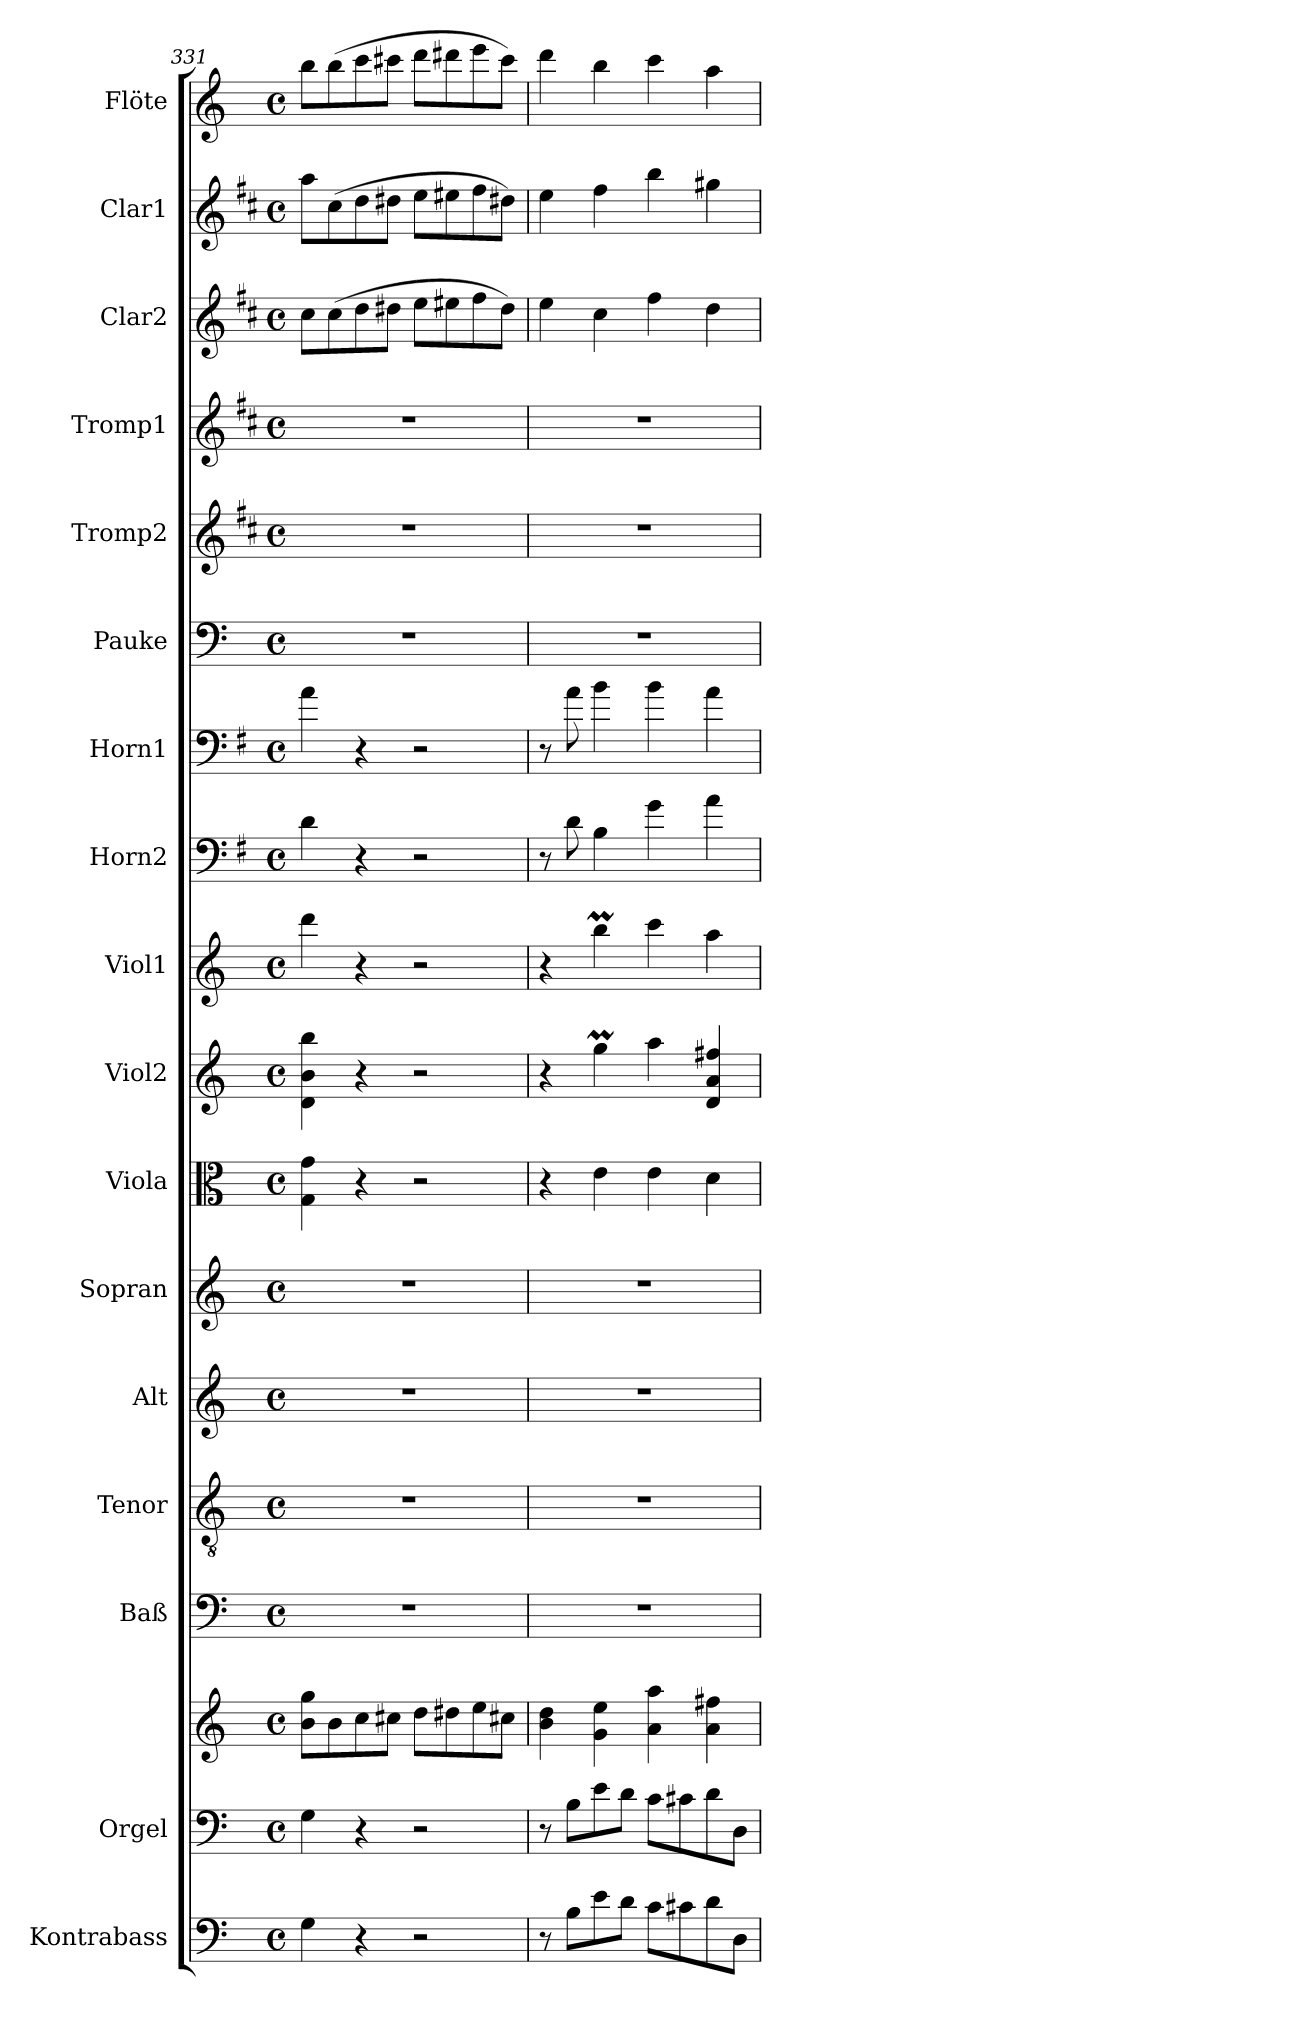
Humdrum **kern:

**kern	**kern	**kern	**kern	**kern	**kern	**kern	**kern	**kern	**kern	**kern	**kern	**kern	**kern	**kern	**kern	**kern	**kern
*part17	*part16	*part16	*part15	*part14	*part13	*part12	*part11	*part10	*part9	*part8	*part7	*part6	*part5	*part4	*part3	*part2	*part1
*staff18	*staff17	*staff16	*staff15	*staff14	*staff13	*staff12	*staff11	*staff10	*staff9	*staff8	*staff7	*staff6	*staff5	*staff4	*staff3	*staff2	*staff1
*I"Kontrabass	*I"Orgel	*	*I"Baß	*I"Tenor	*I"Alt	*I"Sopran	*I"Viola	*I"Viol2	*I"Viol1	*I"Horn2	*I"Horn1	*I"Pauke	*I"Tromp2	*I"Tromp1	*I"Clar2	*I"Clar1	*I"Flöte
*I'Kb	*	*	*I'B	*I'T	*I'A	*I'S	*I'Vla	*I'Vl2	*I'Vl1	*I'Hr2	*I'Hr1	*I'Pk	*I'Tr2	*I'Tr1	*I'Cl2	*I'Cl1	*I'Fl
*clefF4	*clefF4	*clefG2	*clefF4	*clefGv2	*clefG2	*clefG2	*clefC3	*clefG2	*clefG2	*clefF4	*clefF4	*clefF4	*clefG2	*clefG2	*clefG2	*clefG2	*clefG2
*ITrd7c12	*	*	*	*	*	*	*	*	*	*ITrd4c7	*ITrd4c7	*	*ITrd1c2	*ITrd1c2	*ITrd1c2	*ITrd1c2	*
*k[]	*k[]	*k[]	*k[]	*k[]	*k[]	*k[]	*k[]	*k[]	*k[]	*k[]	*k[]	*k[]	*k[]	*k[]	*k[]	*k[]	*k[]
*C:	*C:	*C:	*C:	*C:	*C:	*C:	*C:	*C:	*C:	*C:	*C:	*C:	*C:	*C:	*C:	*C:	*C:
*M4/4	*M4/4	*M4/4	*M4/4	*M4/4	*M4/4	*M4/4	*M4/4	*M4/4	*M4/4	*M4/4	*M4/4	*M4/4	*M4/4	*M4/4	*M4/4	*M4/4	*M4/4
*met(c)	*met(c)	*met(c)	*met(c)	*met(c)	*met(c)	*met(c)	*met(c)	*met(c)	*met(c)	*met(c)	*met(c)	*met(c)	*met(c)	*met(c)	*met(c)	*met(c)	*met(c)
=331	=331	=331	=331	=331	=331	=331	=331	=331	=331	=331	=331	=331	=331	=331	=331	=331	=331
4GG\	4G\	8b\ 8gg\L	1r	1r	1r	1r	4G\ 4g\	4d\ 4b\ 4bb\	4ddd\	4G\	4d\	1r	1r	1r	8b\L	8gg\L	8bb\L
.	.	8b\	.	.	.	.	.	.	.	.	.	.	.	.	(>8b\	(>8b\	(>8bb\
4r	4r	8cc\	.	.	.	.	4r	4r	4r	4r	4r	.	.	.	8cc\	8cc\	8ccc\
.	.	8cc#X\J	.	.	.	.	.	.	.	.	.	.	.	.	8cc#X\J	8cc#X\J	8ccc#X\J
2r	2r	8dd\L	.	.	.	.	2r	2r	2r	2r	2r	.	.	.	8dd\L	8dd\L	8ddd\L
.	.	8dd#X\	.	.	.	.	.	.	.	.	.	.	.	.	8dd#X\	8dd#X\	8ddd#X\
.	.	8ee\	.	.	.	.	.	.	.	.	.	.	.	.	8ee\	8ee\	8eee\
.	.	8cc#X\J	.	.	.	.	.	.	.	.	.	.	.	.	8cc#\J)	8cc#X\J)	8ccc#\J)
=332	=332	=332	=332	=332	=332	=332	=332	=332	=332	=332	=332	=332	=332	=332	=332	=332	=332
8r	8r	4b\ 4dd\	1r	1r	1r	1r	4r	4r	4r	8r	8r	1r	1r	1r	4dd\	4dd\	4ddd\
8BB\L	8B\L	.	.	.	.	.	.	.	.	8G\	8d\	.	.	.	.	.	.
8E\	8e\	4g\ 4ee\	.	.	.	.	4e\	4ggM\	4bbm\	4E\	4e\	.	.	.	4b\	4ee\	4bb\
8D\J	8d\J	.	.	.	.	.	.	.	.	.	.	.	.	.	.	.	.
8C\L	8c\L	4a\ 4aa\	.	.	.	.	4e\	4aa\	4ccc\	4c\	4e\	.	.	.	4ee\	4aa\	4ccc\
8C#X\	8c#X\	.	.	.	.	.	.	.	.	.	.	.	.	.	.	.	.
8D\	8d\	4a\ 4ff#X\	.	.	.	.	4d\	4d/ 4a/ 4ff#X/	4aa\	4d\	4d\	.	.	.	4cc\	4ff#X\	4aa\
8DD\J	8D\J	.	.	.	.	.	.	.	.	.	.	.	.	.	.	.	.
=	=	=	=	=	=	=	=	=	=	=	=	=	=	=	=	=	=
*-	*-	*-	*-	*-	*-	*-	*-	*-	*-	*-	*-	*-	*-	*-	*-	*-	*-
